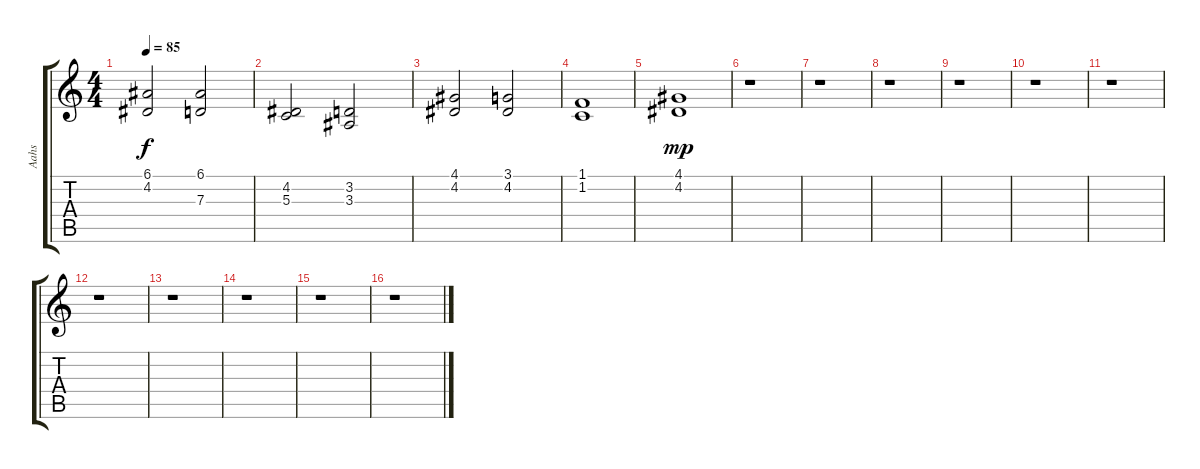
\track ("Aahs" "Aahs") {instrument choiraahs}
\staff {score tabs}
\tuning (E4 B3 G3 D3 A2 E2) {hide}
\ts (4 4)
\tempo 85
\clef g2
\ks c
(6.1 4.2).2{dy f} (6.1 7.3).2 |
(4.2 5.3).2 (3.2 3.3).2 |
(4.1 4.2).2 (3.1 4.2).2 |
(1.1 1.2).1 |
(4.1 4.2).1{dy mp} |
r.1 |
r.1 |
r.1 |
r.1 |
r.1 |
r.1 |
r.1 |
r.1 |
r.1 |
r.1 |
r.1
